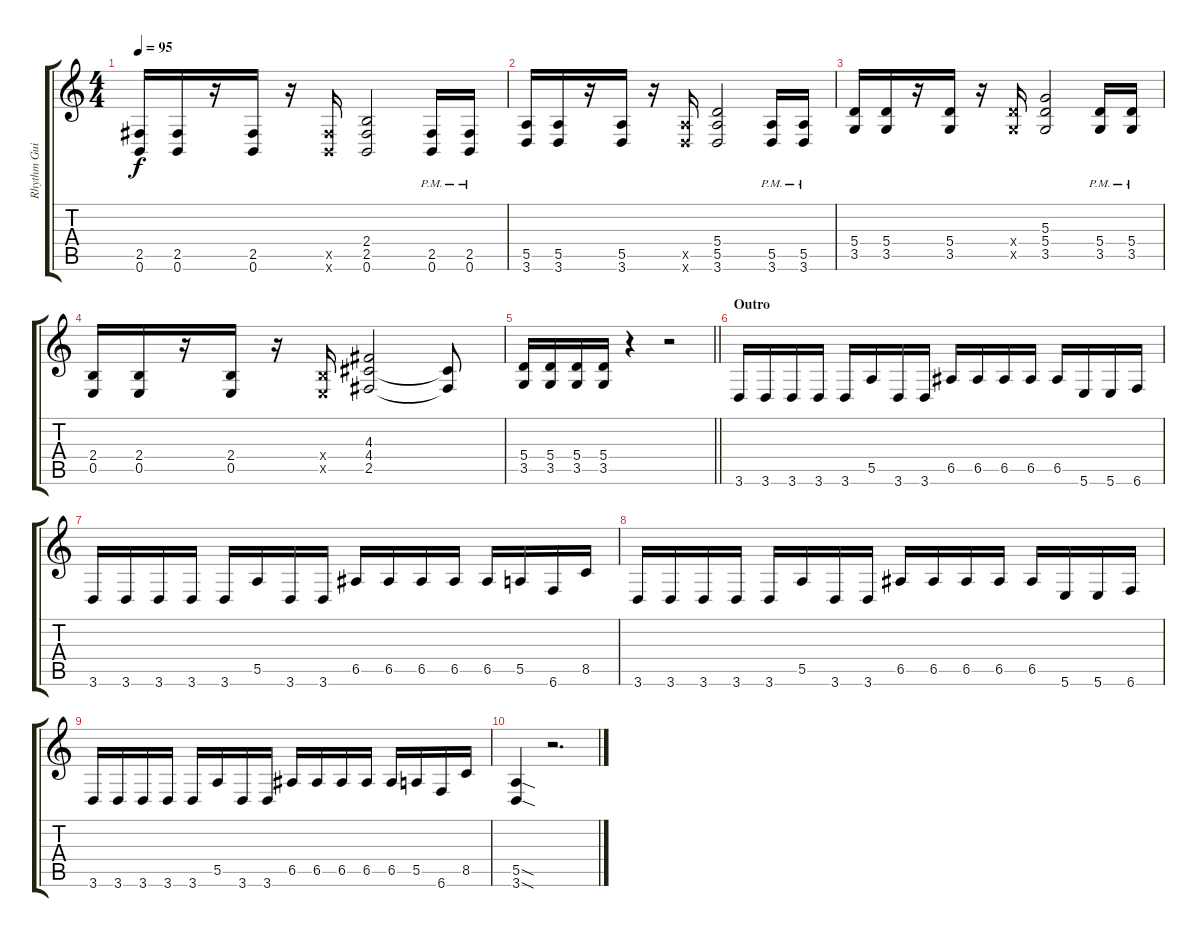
\track ("Rhythm Guitar (Right)" "Rhythm Gui") {instrument distortionguitar}
\staff {score tabs}
\tuning (B3 Gb3 D3 A2 E2 B1) {hide}
\ts (4 4)
\tempo 95
\clef g2
\ks c
(2.5 0.6).16{dy f} (2.5 0.6).16 r.16 (2.5 0.6).16 r.16 (2.5{x} 0.6{x}).16 (2.4 2.5 0.6).2 (2.5{pm} 0.6{pm}).16 (2.5{pm} 0.6{pm}).16 |
(5.5 3.6).16 (5.5 3.6).16 r.16 (5.5 3.6).16 r.16 (5.5{x} 3.6{x}).16 (5.4 5.5 3.6).2 (5.5{pm} 3.6{pm}).16 (5.5{pm} 3.6{pm}).16 |
(5.4 3.5).16 (5.4 3.5).16 r.16 (5.4 3.5).16 r.16 (5.4{x} 3.5{x}).16 (5.3 5.4 3.5).2 (5.4{pm} 3.5{pm}).16 (5.4{pm} 3.5{pm}).16 |
(2.4 0.5).16 (2.4 0.5).16 r.16 (2.4 0.5).16 r.16 (2.4{x} 0.5{x}).16 (4.3 4.4 2.5).2 (4.4{t} 2.5{t}).8 |
\barLineRight lightlight
(5.4 3.5).16 (5.4 3.5).16 (5.4 3.5).16 (5.4 3.5).16 r.4 r.2 |
\section ("" "Outro")
3.6.16 3.6.16 3.6.16 3.6.16 3.6.16 5.5.16 3.6.16 3.6.16 6.5.16 6.5.16 6.5.16 6.5.16 6.5.16 5.6.16 5.6.16 6.6.16 |
3.6.16 3.6.16 3.6.16 3.6.16 3.6.16 5.5.16 3.6.16 3.6.16 6.5.16 6.5.16 6.5.16 6.5.16 6.5.16 5.5.16 6.6.16 8.5.16 |
3.6.16 3.6.16 3.6.16 3.6.16 3.6.16 5.5.16 3.6.16 3.6.16 6.5.16 6.5.16 6.5.16 6.5.16 6.5.16 5.6.16 5.6.16 6.6.16 |
3.6.16 3.6.16 3.6.16 3.6.16 3.6.16 5.5.16 3.6.16 3.6.16 6.5.16 6.5.16 6.5.16 6.5.16 6.5.16 5.5.16 6.6.16 8.5.16 |
(5.5{sod} 3.6{sod}).4 r.2{d}
